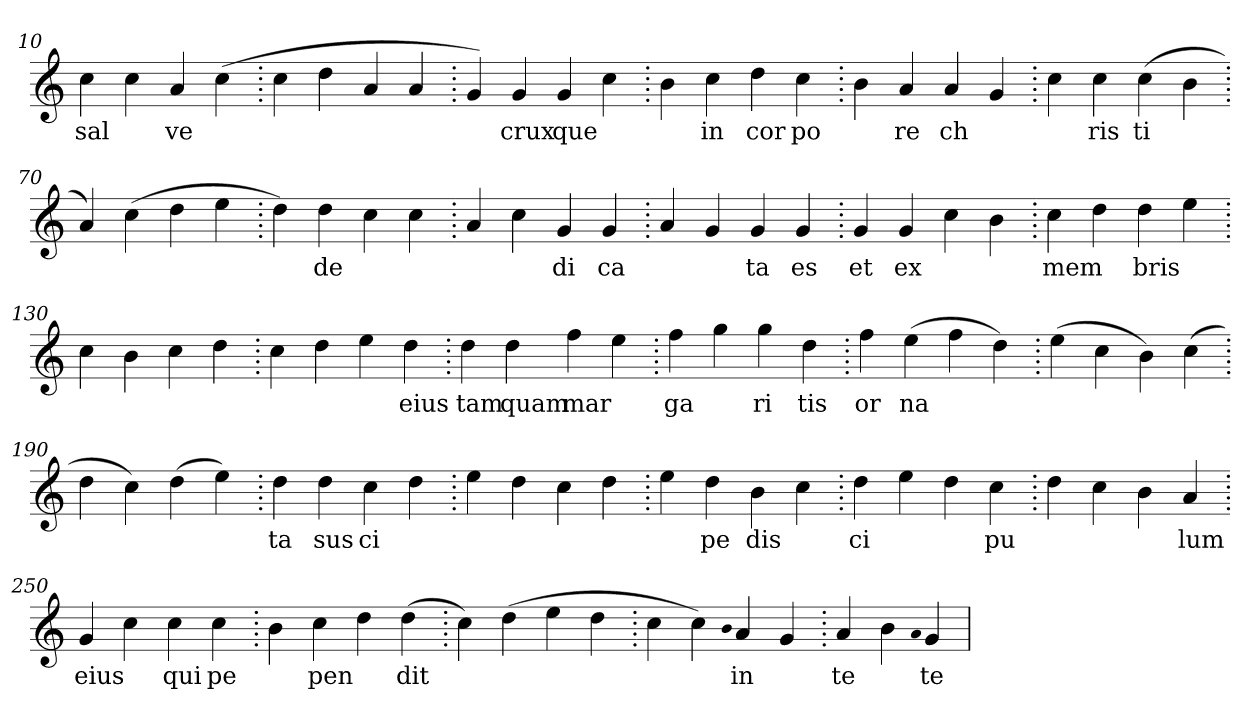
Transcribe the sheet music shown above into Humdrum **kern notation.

**kern	**text
*part1	*part1
*staff1	*staff1
*clefG2	*
=10.	=10.
4cc	sal
4cc	.
4a	ve
(>4cc	.
=20.	=20.
4cc	.
4dd	.
4a	.
4a	.
=30.	=30.
4g)	.
4g	crux
4g	que
4cc	.
=40.	=40.
4b	.
4cc	in
4dd	cor
4cc	po
=50.	=50.
4b	.
4a	re
4a	ch
4g	.
=60.	=60.
4cc	.
4cc	ris
(>4cc	ti
4b	.
=70.	=70.
4a)	.
(>4cc	.
4dd	.
4ee	.
=80.	=80.
4dd)	.
4dd	de
4cc	.
4cc	.
=90.	=90.
4a	.
4cc	.
4g	di
4g	ca
=100.	=100.
4a	.
4g	.
4g	ta
4g	es
=110.	=110.
4g	et
4g	ex
4cc	.
4b	.
=120.	=120.
4cc	mem
4dd	.
4dd	bris
4ee	.
=130.	=130.
4cc	.
4b	.
4cc	.
4dd	.
=140.	=140.
4cc	.
4dd	.
4ee	.
4dd	eius
=150.	=150.
4dd	tam
4dd	quam
4ff	mar
4ee	.
=160.	=160.
4ff	ga
4gg	.
4gg	ri
4dd	tis
=170.	=170.
4ff	or
(>4ee	na
4ff	.
4dd)	.
=180.	=180.
(>4ee	.
4cc	.
4b)	.
(>4cc	.
=190.	=190.
4dd	.
4cc)	.
(>4dd	.
4ee)	.
=200.	=200.
4dd	ta
4dd	sus
4cc	ci
4dd	.
=210.	=210.
4ee	.
4dd	.
4cc	.
4dd	.
=220.	=220.
4ee	.
4dd	pe
4b	dis
4cc	.
=230.	=230.
4dd	ci
4ee	.
4dd	.
4cc	pu
=240.	=240.
4dd	.
4cc	.
4b	.
4a	lum
=250.	=250.
4g	eius
4cc	.
4cc	qui
4cc	pe
=260.	=260.
4b	.
4cc	pen
4dd	.
(>4dd	dit
=270.	=270.
4cc)	.
(>4dd	.
4ee	.
4dd	.
=280.	=280.
4cc	.
4cc)	.
qqb	.
4a	in
4g	.
=290.	=290.
4a	te
4b	.
qqa	.
4g	te
=	=
*-	*-
